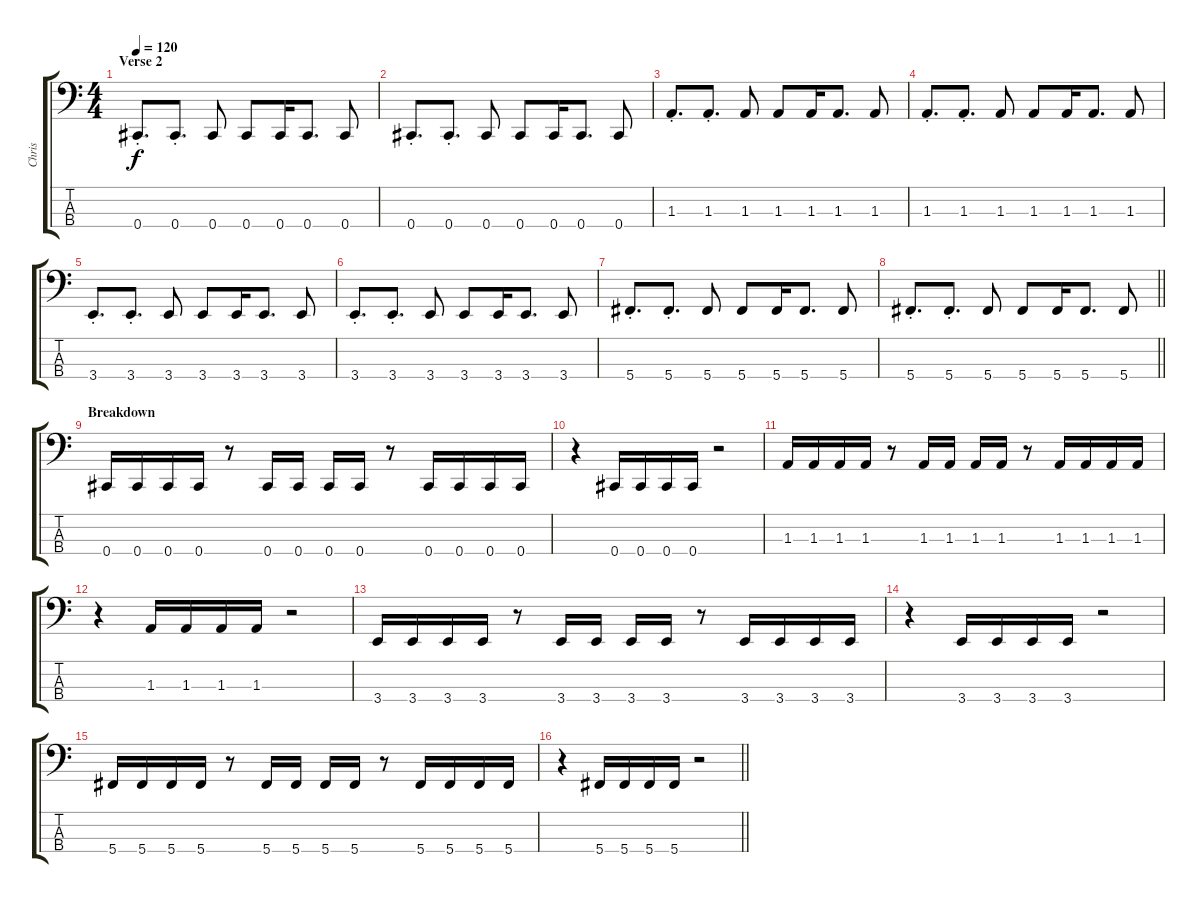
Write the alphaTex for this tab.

\track ("Chris" "Chris") {instrument electricbasspick}
\staff {score tabs}
\tuning (Gb2 Db2 Ab1 Db1) {hide}
\ts (4 4)
\section ("" "Verse 2")
\tempo 120
\clef f4
\ks c
0.4{st}.8{d dy f} 0.4{st}.8{d} 0.4.8 0.4.8 0.4.16 0.4.8{d} 0.4.8 |
0.4{st}.8{d} 0.4{st}.8{d} 0.4.8 0.4.8 0.4.16 0.4.8{d} 0.4.8 |
1.3{st}.8{d} 1.3{st}.8{d} 1.3.8 1.3.8 1.3.16 1.3.8{d} 1.3.8 |
1.3{st}.8{d} 1.3{st}.8{d} 1.3.8 1.3.8 1.3.16 1.3.8{d} 1.3.8 |
3.4{st}.8{d} 3.4{st}.8{d} 3.4.8 3.4.8 3.4.16 3.4.8{d} 3.4.8 |
3.4{st}.8{d} 3.4{st}.8{d} 3.4.8 3.4.8 3.4.16 3.4.8{d} 3.4.8 |
5.4{st}.8{d} 5.4{st}.8{d} 5.4.8 5.4.8 5.4.16 5.4.8{d} 5.4.8 |
\barLineRight lightlight
5.4{st}.8{d} 5.4{st}.8{d} 5.4.8 5.4.8 5.4.16 5.4.8{d} 5.4.8 |
\section ("" "Breakdown")
0.4.16 0.4.16 0.4.16 0.4.16 r.8 0.4.16 0.4.16 0.4.16 0.4.16 r.8 0.4.16 0.4.16 0.4.16 0.4.16 |
r.4 0.4.16 0.4.16 0.4.16 0.4.16 r.2 |
1.3.16 1.3.16 1.3.16 1.3.16 r.8 1.3.16 1.3.16 1.3.16 1.3.16 r.8 1.3.16 1.3.16 1.3.16 1.3.16 |
r.4 1.3.16 1.3.16 1.3.16 1.3.16 r.2 |
3.4.16 3.4.16 3.4.16 3.4.16 r.8 3.4.16 3.4.16 3.4.16 3.4.16 r.8 3.4.16 3.4.16 3.4.16 3.4.16 |
r.4 3.4.16 3.4.16 3.4.16 3.4.16 r.2 |
5.4.16 5.4.16 5.4.16 5.4.16 r.8 5.4.16 5.4.16 5.4.16 5.4.16 r.8 5.4.16 5.4.16 5.4.16 5.4.16 |
\barLineRight lightlight
r.4 5.4.16 5.4.16 5.4.16 5.4.16 r.2
